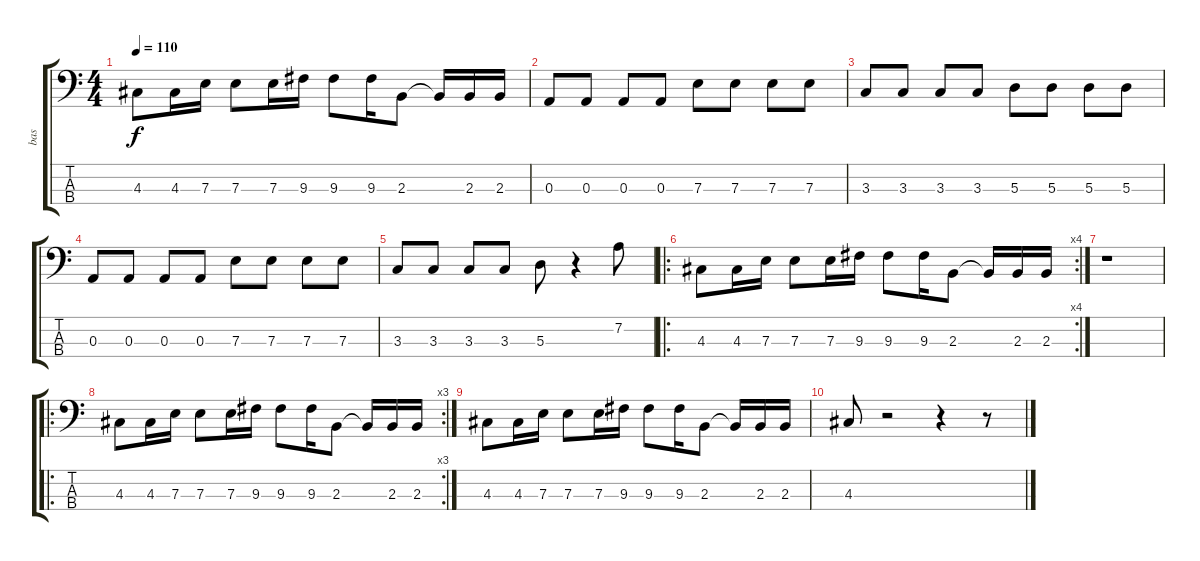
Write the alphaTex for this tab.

\track ("bas" "bas") {instrument electricbassfinger}
\staff {score tabs}
\tuning (G2 D2 A1 E1) {hide}
\ts (4 4)
\tempo 110
\clef f4
\ks c
4.3.8{dy f} 4.3.16 7.3.16 7.3.8 7.3.16 9.3.16 9.3.8 9.3.16 2.3.8 2.3{t}.16 2.3.16 2.3.16 |
0.3.8 0.3.8 0.3.8 0.3.8 7.3.8 7.3.8 7.3.8 7.3.8 |
3.3.8 3.3.8 3.3.8 3.3.8 5.3.8 5.3.8 5.3.8 5.3.8 |
0.3.8 0.3.8 0.3.8 0.3.8 7.3.8 7.3.8 7.3.8 7.3.8 |
3.3.8 3.3.8 3.3.8 3.3.8 5.3.8 r.4 7.2.8 |
\ro
\rc 4
4.3.8 4.3.16 7.3.16 7.3.8 7.3.16 9.3.16 9.3.8 9.3.16 2.3.8 2.3{t}.16 2.3.16 2.3.16 |
r.1 |
\ro
\rc 3
4.3.8 4.3.16 7.3.16 7.3.8 7.3.16 9.3.16 9.3.8 9.3.16 2.3.8 2.3{t}.16 2.3.16 2.3.16 |
4.3.8 4.3.16 7.3.16 7.3.8 7.3.16 9.3.16 9.3.8 9.3.16 2.3.8 2.3{t}.16 2.3.16 2.3.16 |
4.3.8 r.2 r.4 r.8
